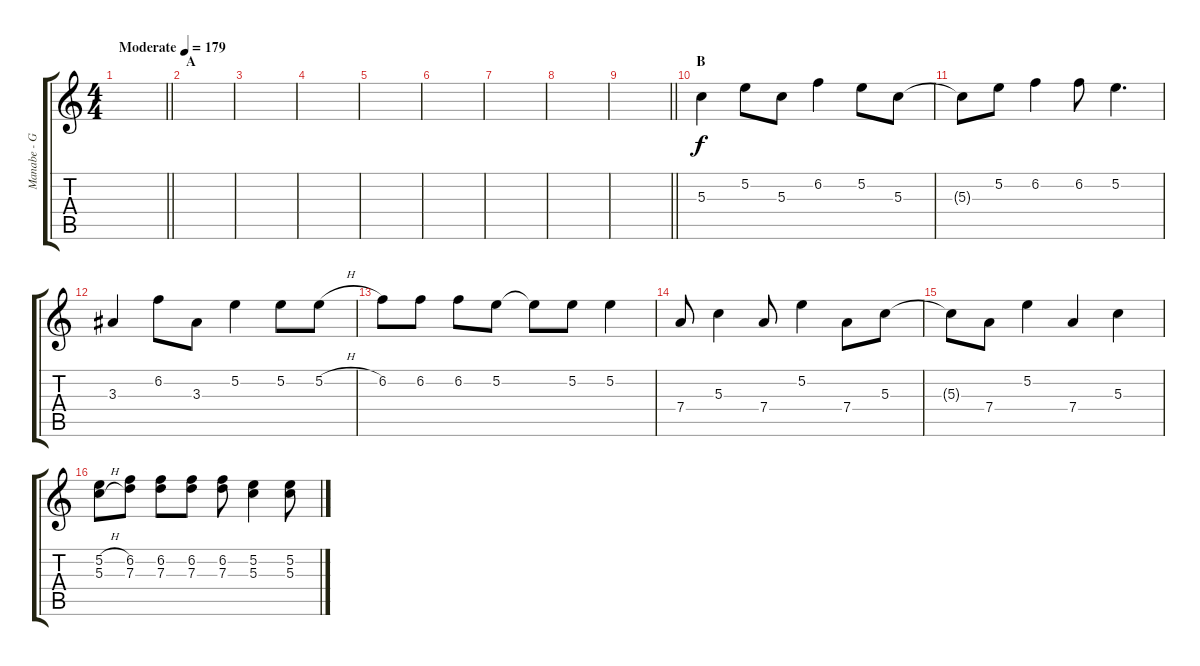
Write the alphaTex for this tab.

\track ("Manabe - Guit. II" "Manabe - G") {instrument distortionguitar}
\staff {score tabs}
\tuning (E4 B3 G3 D3 A2 E2) {hide}
\ts (4 4)
\tempo (179 "Moderate")
\clef g2
\barLineRight lightlight
\ks c
|
\section ("" "A")
|
|
|
|
|
|
|
\barLineRight lightlight
|
\section ("" "B")
5.3.4 5.2.8 5.3.8 6.2.4 5.2.8 5.3.8 |
5.3{t}.8 5.2.8 6.2.4 6.2.8 5.2.4{d} |
3.3.4 6.2.8 3.3.8 5.2.4 5.2.8 5.2{h}.8 |
6.2.8 6.2.8 6.2.8 5.2.8 5.2{t}.8 5.2.8 5.2.4 |
7.4.8 5.3.4 7.4.8 5.2.4 7.4.8 5.3.8 |
5.3{t}.8 7.4.8 5.2.4 7.4.4 5.3.4 |
(5.2{h} 5.3{h}).8 (6.2 7.3).8 (6.2 7.3).8 (6.2 7.3).8 (6.2 7.3).8 (5.2 5.3).4 (5.2 5.3).8
